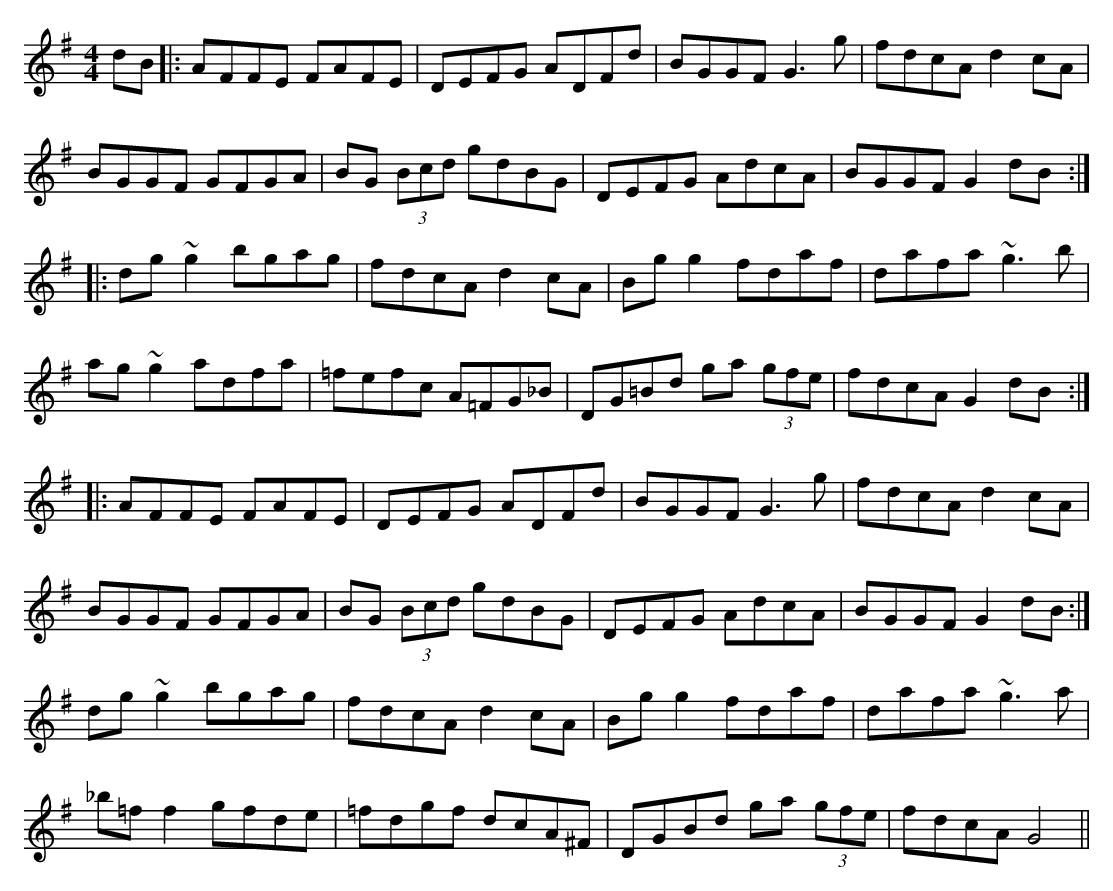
X:1
M:4/4
K:G
dB|:AFFE FAFE|DEFG ADFd|BGGF G3 g|fdcA d2cA|
BGGF GFGA|BG (3Bcd gdBG|DEFG AdcA| BGGF G2 dB:|
|:dg ~g2 bgag|fdcA d2 cA|Bg g2 fdaf|dafa ~g3b|
ag ~g2 adfa|=fefc A=FG_B|DG=Bd ga (3gfe|fdcA G2 dB:|
|:AFFE FAFE|DEFG ADFd|BGGF G3 g|fdcA d2cA|
BGGF GFGA|BG (3Bcd gdBG|DEFG AdcA| BGGF G2 dB:|
dg ~g2 bgag|fdcA d2 cA|Bg g2 fdaf|dafa ~g3a|
_b=f f2 gfde|=fdgf dcA^F|DGBd ga (3gfe| fdcA G4||
